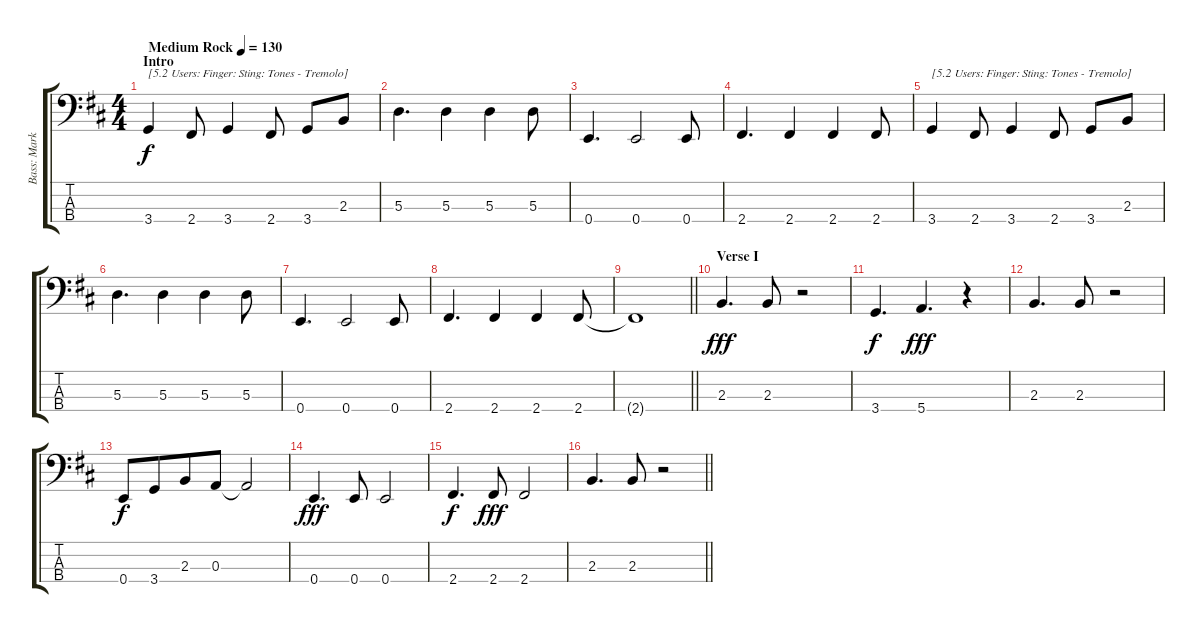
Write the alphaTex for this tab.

\track ("Bass: Mark" "Bass: Mark") {instrument electricbassfinger}
\staff {score tabs}
\tuning (G2 D2 A1 E1) {hide}
\ts (4 4)
\section ("" "Intro")
\tempo (130 "Medium Rock")
\clef f4
\ks d
3.4.4{txt "[5.2 Users: Finger: Sting: Tones - Tremolo]" dy f instrument electricbassfinger} 2.4.8 3.4.4 2.4.8 3.4.8 2.3.8 |
5.3.4{d} 5.3.4 5.3.4 5.3.8 |
0.4.4{d} 0.4.2 0.4.8 |
2.4.4{d} 2.4.4 2.4.4 2.4.8 |
3.4.4{txt "[5.2 Users: Finger: Sting: Tones - Tremolo]"} 2.4.8 3.4.4 2.4.8 3.4.8 2.3.8 |
5.3.4{d} 5.3.4 5.3.4 5.3.8 |
0.4.4{d} 0.4.2 0.4.8 |
2.4.4{d} 2.4.4 2.4.4 2.4.8 |
\barLineRight lightlight
2.4{t}.1 |
\section ("" "Verse I")
2.3.4{d dy fff} 2.3.8 r.2 |
3.4.4{d dy f} 5.4.4{d dy fff} r.4 |
2.3.4{d} 2.3.8 r.2 |
0.4.8{dy f} 3.4.8{beam merge} 2.3.8 0.3.8 0.3{t}.2 |
0.4.4{d dy fff} 0.4.8 0.4.2 |
2.4.4{d dy f} 2.4.8{dy fff} 2.4.2 |
\barLineRight lightlight
2.3.4{d} 2.3.8 r.2
